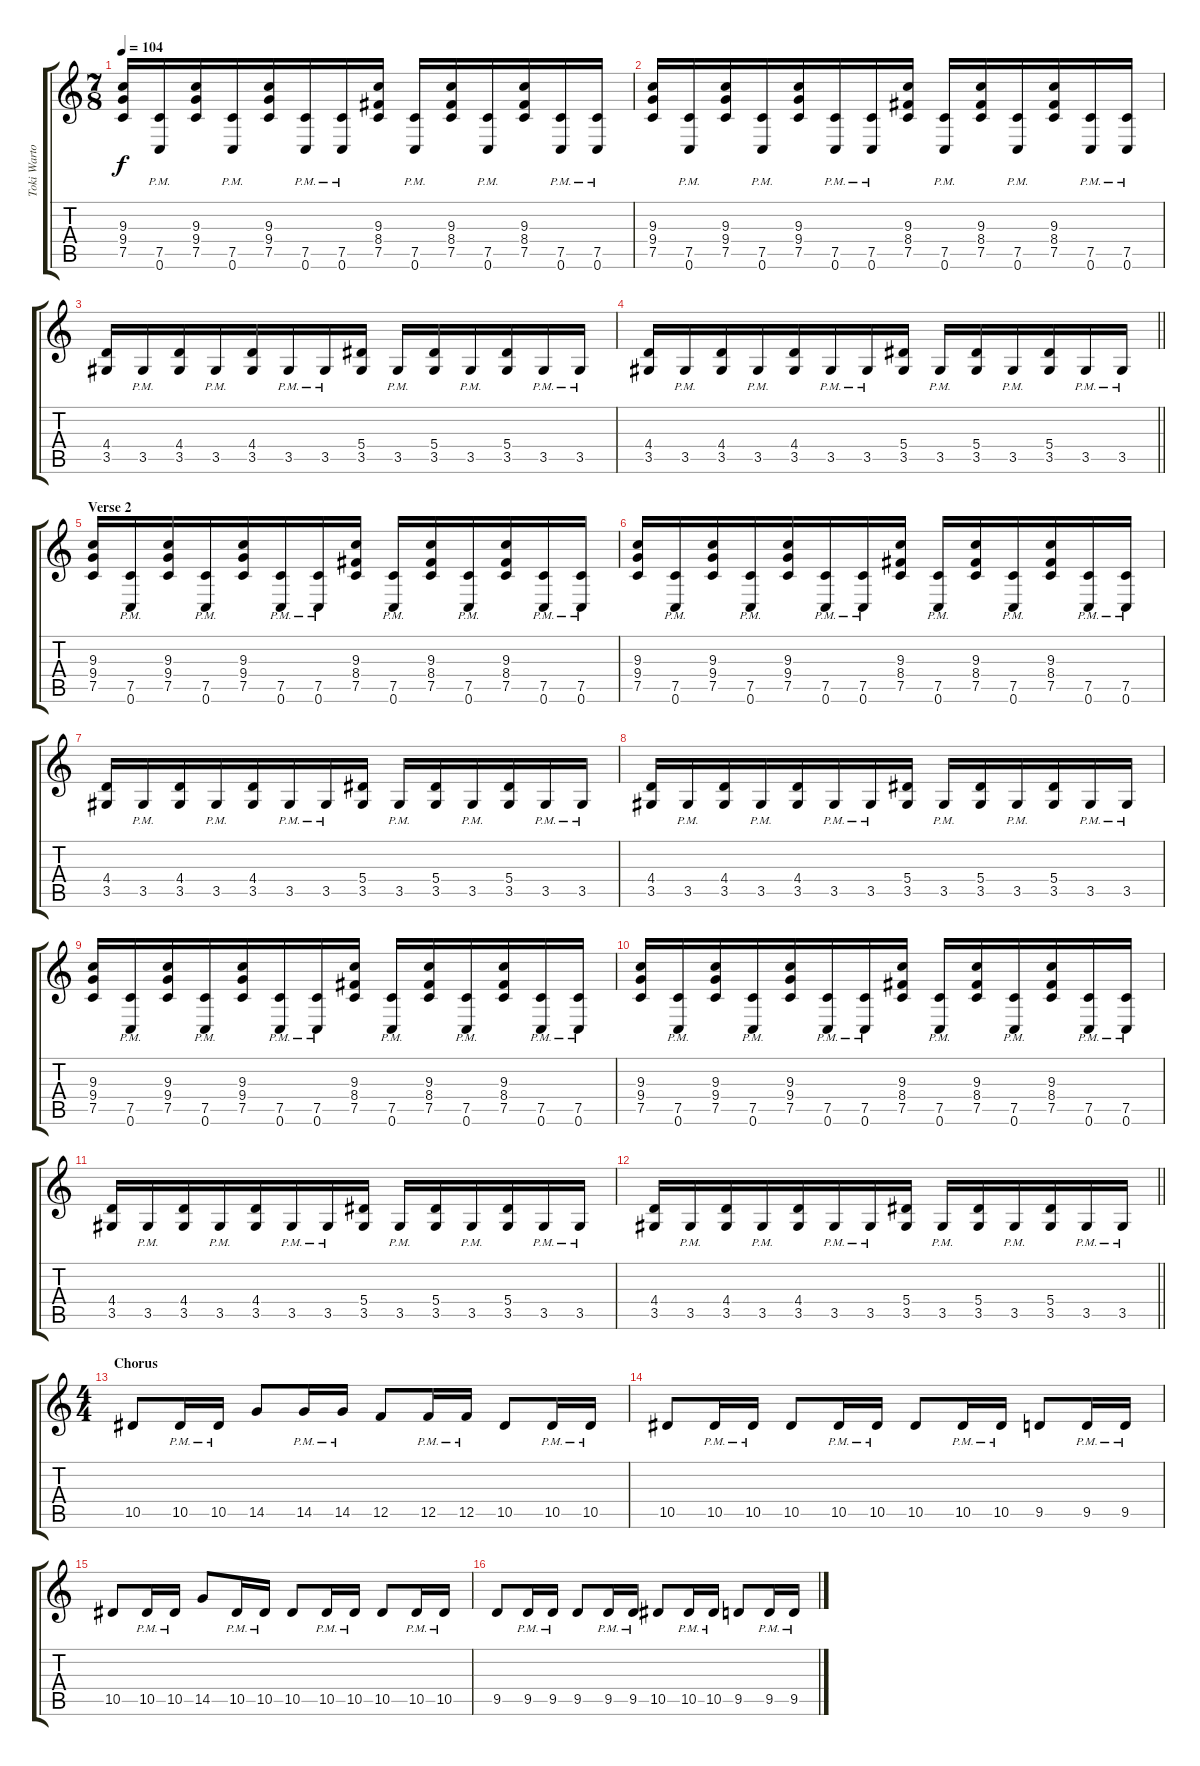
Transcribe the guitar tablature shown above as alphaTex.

\track ("Toki Wartooth (Lead Guitar 2)" "Toki Warto") {instrument distortionguitar}
\staff {score tabs}
\tuning (C4 G3 Eb3 Bb2 F2 C2) {hide}
\ts (7 8)
\tempo 104
\clef g2
\ks c
(9.3 9.4 7.5).16{dy f} (7.5{pm} 0.6{pm}).16 (9.3 9.4 7.5).16 (7.5{pm} 0.6{pm}).16 (9.3 9.4 7.5).16 (7.5{pm} 0.6{pm}).16 (7.5{pm} 0.6{pm}).16 (9.3 8.4 7.5).16 (7.5{pm} 0.6{pm}).16 (9.3 8.4 7.5).16 (7.5{pm} 0.6{pm}).16 (9.3 8.4 7.5).16 (7.5{pm} 0.6{pm}).16 (7.5{pm} 0.6{pm}).16 |
(9.3 9.4 7.5).16 (7.5{pm} 0.6{pm}).16 (9.3 9.4 7.5).16 (7.5{pm} 0.6{pm}).16 (9.3 9.4 7.5).16 (7.5{pm} 0.6{pm}).16 (7.5{pm} 0.6{pm}).16 (9.3 8.4 7.5).16 (7.5{pm} 0.6{pm}).16 (9.3 8.4 7.5).16 (7.5{pm} 0.6{pm}).16 (9.3 8.4 7.5).16 (7.5{pm} 0.6{pm}).16 (7.5{pm} 0.6{pm}).16 |
(4.4 3.5).16 3.5{pm}.16 (4.4 3.5).16 3.5{pm}.16 (4.4 3.5).16 3.5{pm}.16 3.5{pm}.16 (5.4 3.5).16 3.5{pm}.16 (5.4 3.5).16 3.5{pm}.16 (5.4 3.5).16 3.5{pm}.16 3.5{pm}.16 |
\barLineRight lightlight
(4.4 3.5).16 3.5{pm}.16 (4.4 3.5).16 3.5{pm}.16 (4.4 3.5).16 3.5{pm}.16 3.5{pm}.16 (5.4 3.5).16 3.5{pm}.16 (5.4 3.5).16 3.5{pm}.16 (5.4 3.5).16 3.5{pm}.16 3.5{pm}.16 |
\section ("" "Verse 2")
(9.3 9.4 7.5).16 (7.5{pm} 0.6{pm}).16 (9.3 9.4 7.5).16 (7.5{pm} 0.6{pm}).16 (9.3 9.4 7.5).16 (7.5{pm} 0.6{pm}).16 (7.5{pm} 0.6{pm}).16 (9.3 8.4 7.5).16 (7.5{pm} 0.6{pm}).16 (9.3 8.4 7.5).16 (7.5{pm} 0.6{pm}).16 (9.3 8.4 7.5).16 (7.5{pm} 0.6{pm}).16 (7.5{pm} 0.6{pm}).16 |
(9.3 9.4 7.5).16 (7.5{pm} 0.6{pm}).16 (9.3 9.4 7.5).16 (7.5{pm} 0.6{pm}).16 (9.3 9.4 7.5).16 (7.5{pm} 0.6{pm}).16 (7.5{pm} 0.6{pm}).16 (9.3 8.4 7.5).16 (7.5{pm} 0.6{pm}).16 (9.3 8.4 7.5).16 (7.5{pm} 0.6{pm}).16 (9.3 8.4 7.5).16 (7.5{pm} 0.6{pm}).16 (7.5{pm} 0.6{pm}).16 |
(4.4 3.5).16 3.5{pm}.16 (4.4 3.5).16 3.5{pm}.16 (4.4 3.5).16 3.5{pm}.16 3.5{pm}.16 (5.4 3.5).16 3.5{pm}.16 (5.4 3.5).16 3.5{pm}.16 (5.4 3.5).16 3.5{pm}.16 3.5{pm}.16 |
(4.4 3.5).16 3.5{pm}.16 (4.4 3.5).16 3.5{pm}.16 (4.4 3.5).16 3.5{pm}.16 3.5{pm}.16 (5.4 3.5).16 3.5{pm}.16 (5.4 3.5).16 3.5{pm}.16 (5.4 3.5).16 3.5{pm}.16 3.5{pm}.16 |
(9.3 9.4 7.5).16 (7.5{pm} 0.6{pm}).16 (9.3 9.4 7.5).16 (7.5{pm} 0.6{pm}).16 (9.3 9.4 7.5).16 (7.5{pm} 0.6{pm}).16 (7.5{pm} 0.6{pm}).16 (9.3 8.4 7.5).16 (7.5{pm} 0.6{pm}).16 (9.3 8.4 7.5).16 (7.5{pm} 0.6{pm}).16 (9.3 8.4 7.5).16 (7.5{pm} 0.6{pm}).16 (7.5{pm} 0.6{pm}).16 |
(9.3 9.4 7.5).16 (7.5{pm} 0.6{pm}).16 (9.3 9.4 7.5).16 (7.5{pm} 0.6{pm}).16 (9.3 9.4 7.5).16 (7.5{pm} 0.6{pm}).16 (7.5{pm} 0.6{pm}).16 (9.3 8.4 7.5).16 (7.5{pm} 0.6{pm}).16 (9.3 8.4 7.5).16 (7.5{pm} 0.6{pm}).16 (9.3 8.4 7.5).16 (7.5{pm} 0.6{pm}).16 (7.5{pm} 0.6{pm}).16 |
(4.4 3.5).16 3.5{pm}.16 (4.4 3.5).16 3.5{pm}.16 (4.4 3.5).16 3.5{pm}.16 3.5{pm}.16 (5.4 3.5).16 3.5{pm}.16 (5.4 3.5).16 3.5{pm}.16 (5.4 3.5).16 3.5{pm}.16 3.5{pm}.16 |
\barLineRight lightlight
(4.4 3.5).16 3.5{pm}.16 (4.4 3.5).16 3.5{pm}.16 (4.4 3.5).16 3.5{pm}.16 3.5{pm}.16 (5.4 3.5).16 3.5{pm}.16 (5.4 3.5).16 3.5{pm}.16 (5.4 3.5).16 3.5{pm}.16 3.5{pm}.16 |
\ts (4 4)
\section ("" "Chorus")
10.5.8 10.5{pm}.16 10.5{pm}.16 14.5.8 14.5{pm}.16 14.5{pm}.16 12.5.8 12.5{pm}.16 12.5{pm}.16 10.5.8 10.5{pm}.16 10.5{pm}.16 |
10.5.8 10.5{pm}.16 10.5{pm}.16 10.5.8 10.5{pm}.16 10.5{pm}.16 10.5.8 10.5{pm}.16 10.5{pm}.16 9.5.8 9.5{pm}.16 9.5{pm}.16 |
10.5.8 10.5{pm}.16 10.5{pm}.16 14.5.8 10.5{pm}.16 10.5{pm}.16 10.5.8 10.5{pm}.16 10.5{pm}.16 10.5.8 10.5{pm}.16 10.5{pm}.16 |
9.5.8 9.5{pm}.16 9.5{pm}.16 9.5.8 9.5{pm}.16 9.5{pm}.16 10.5.8 10.5{pm}.16 10.5{pm}.16 9.5.8 9.5{pm}.16 9.5{pm}.16
